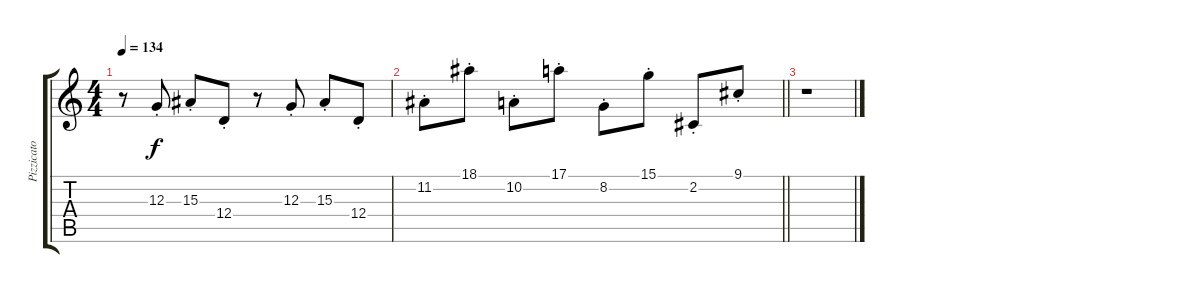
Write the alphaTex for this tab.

\track ("Pizzicato Strings" "Pizzicato ") {instrument pizzicatostrings}
\staff {score tabs}
\tuning (E4 B3 G3 D3 A2 E2) {hide}
\ts (4 4)
\tempo 134
\clef g2
\ks c
r.8{dy f} 12.3{st}.8 15.3{st}.8 12.4{st}.8 r.8 12.3{st}.8 15.3{st}.8 12.4{st}.8 |
\barLineRight lightlight
11.2{st}.8 18.1{st}.8 10.2{st}.8 17.1{st}.8 8.2{st}.8 15.1{st}.8 2.2{st}.8 9.1{st}.8 |
r.1
